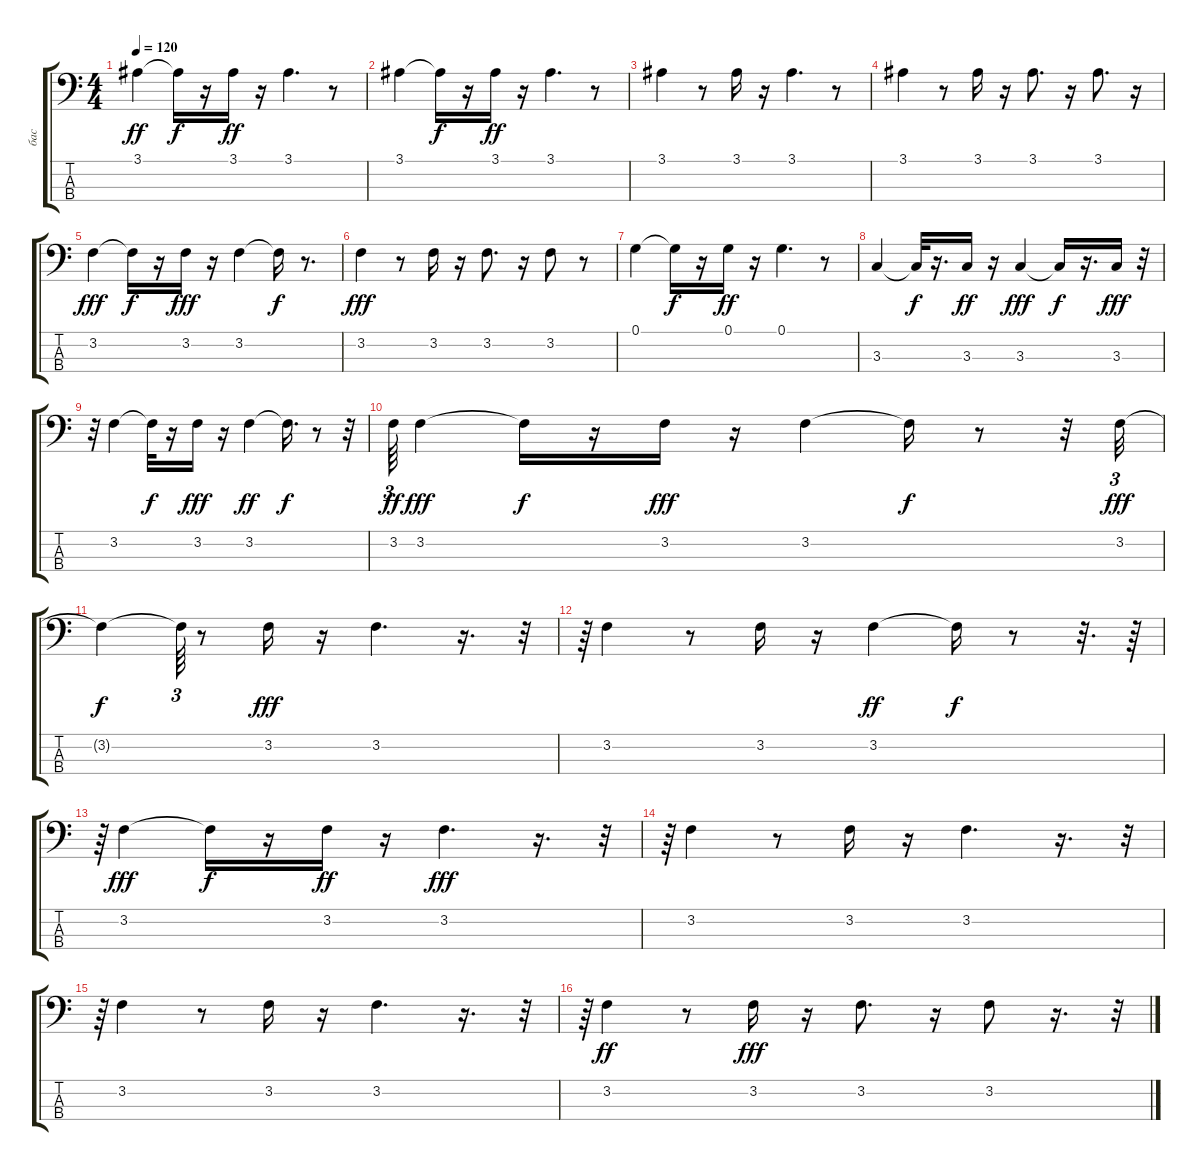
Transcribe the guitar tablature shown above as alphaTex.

\track ("бас" "бас") {instrument acousticbass}
\staff {score tabs}
\tuning (G2 D2 A1 E1) {hide}
\ts (4 4)
\tempo 120
\clef f4
\ks c
3.1.4{dy ff} 3.1{t}.16{dy f} r.16 3.1.16{dy ff} r.16 3.1.4{d} r.8 |
3.1.4 3.1{t}.16{dy f} r.16 3.1.16{dy ff} r.16 3.1.4{d} r.8 |
3.1.4 r.8 3.1.16 r.16 3.1.4{d} r.8 |
3.1.4 r.8 3.1.16 r.16 3.1.8{d} r.16 3.1.8{d} r.16 |
3.2.4{dy fff} 3.2{t}.16{dy f} r.16 3.2.16{dy fff} r.16 3.2.4 3.2{t}.16{dy f} r.8{d} |
3.2.4{dy fff} r.8 3.2.16 r.16 3.2.8{d} r.16 3.2.8 r.8 |
0.1.4 0.1{t}.16{dy f} r.16 0.1.16{dy ff} r.16 0.1.4{d} r.8 |
3.3.4 3.3{t}.32{dy f} r.16{d} 3.3.16{dy ff} r.16 3.3.4{dy fff} 3.3{t}.16{dy f} r.16{d} 3.3.16{dy fff} r.32 |
r.32 3.2.4 3.2{t}.32{dy f} r.16 3.2.16{dy fff} r.16 3.2.4{dy ff} 3.2{t}.16{d dy f} r.8 r.32 |
3.2.64{tu (3 2) dy ff} 3.2.4{dy fff} 3.2{t}.16{dy f} r.16 3.2.16{dy fff} r.16 3.2.4 3.2{t}.16{dy f} r.8 r.32 3.2.32{tu (3 2) dy fff} |
3.2{t}.4{dy f} 3.2{t}.64{tu (3 2)} r.8 3.2.16{dy fff} r.16 3.2.4{d} r.16{d} r.32{tu (3 2)} |
r.64{tu (3 2)} 3.2.4 r.8 3.2.16 r.16 3.2.4{dy ff} 3.2{t}.16{dy f} r.8 r.32{d} r.64 |
r.64{tu (3 2)} 3.2.4{dy fff} 3.2{t}.16{dy f} r.16 3.2.16{dy ff} r.16 3.2.4{d dy fff} r.16{d} r.32{tu (3 2)} |
r.64{tu (3 2)} 3.2.4 r.8 3.2.16 r.16 3.2.4{d} r.16{d} r.32{tu (3 2)} |
r.64{tu (3 2)} 3.2.4 r.8 3.2.16 r.16 3.2.4{d} r.16{d} r.32{tu (3 2)} |
r.64{tu (3 2)} 3.2.4{dy ff} r.8 3.2.16{dy fff} r.16 3.2.8{d} r.16 3.2.8 r.16{d} r.32{tu (3 2)}
